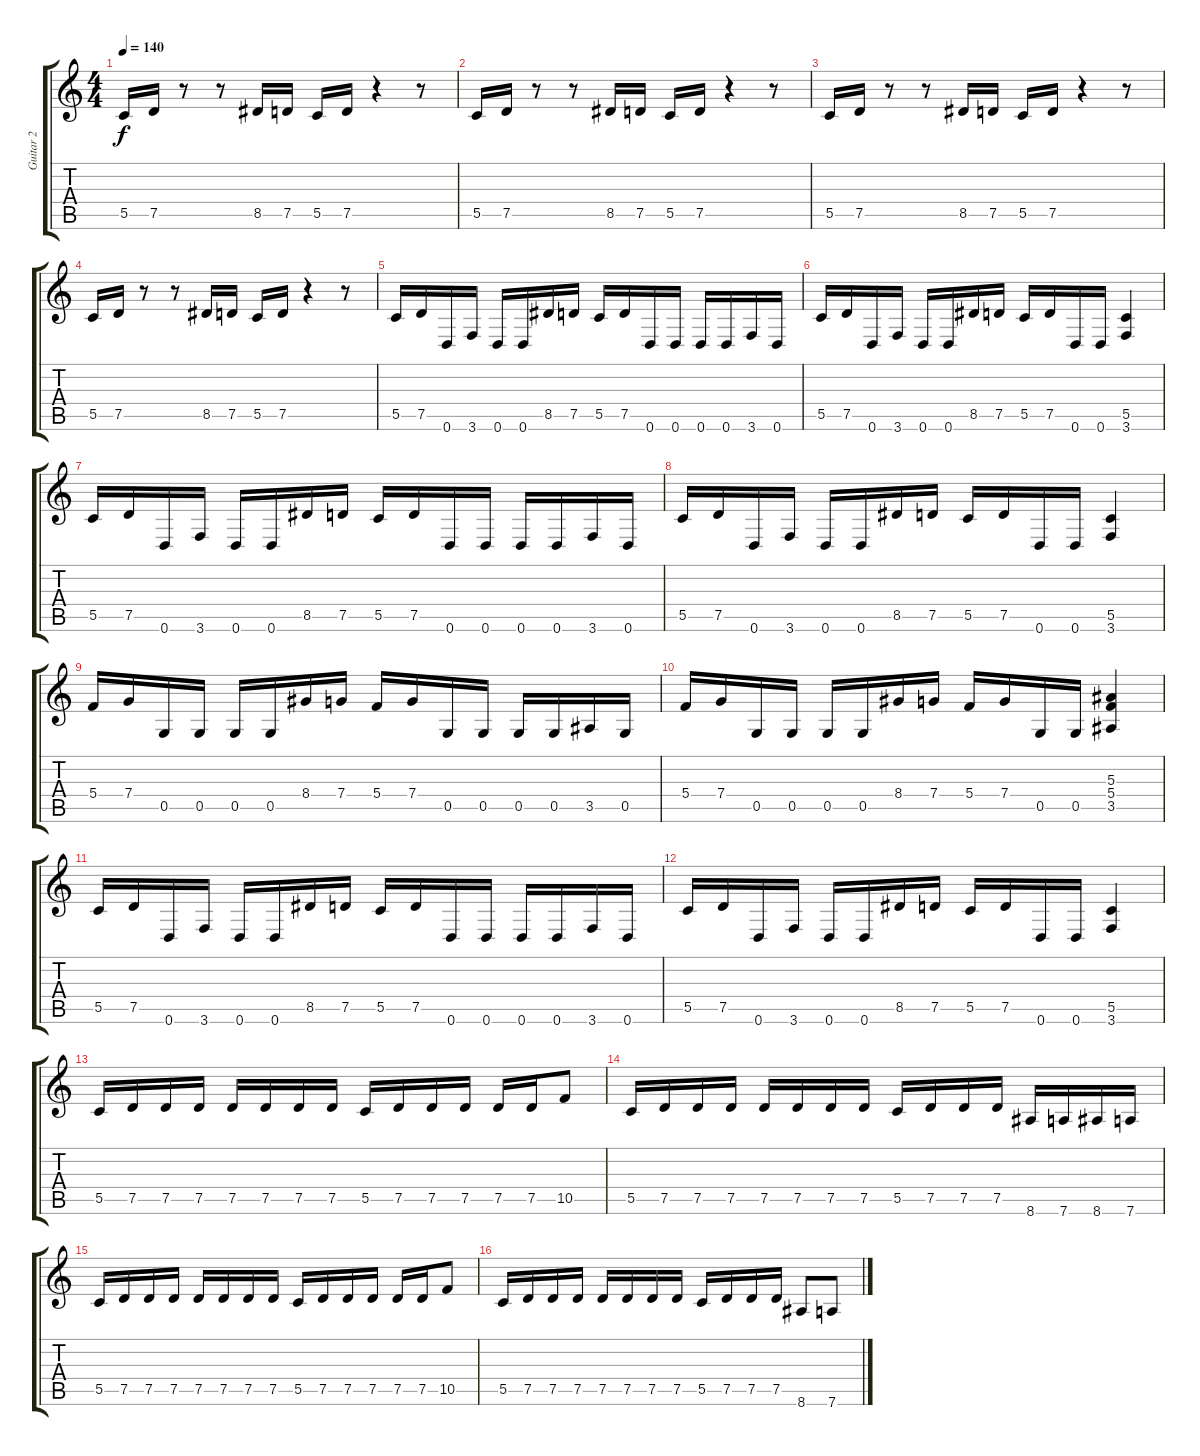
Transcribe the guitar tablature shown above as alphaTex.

\track ("Guitar 2" "Guitar 2") {instrument distortionguitar}
\staff {score tabs}
\tuning (D4 A3 F3 C3 G2 D2) {hide}
\ts (4 4)
\tempo 140
\clef g2
\ks c
5.5.16{dy f instrument distortionguitar} 7.5.16 r.8 r.8 8.5.16 7.5.16 5.5.16 7.5.16 r.4 r.8 |
5.5.16 7.5.16 r.8 r.8 8.5.16 7.5.16 5.5.16 7.5.16 r.4 r.8 |
5.5.16 7.5.16 r.8 r.8 8.5.16 7.5.16 5.5.16 7.5.16 r.4 r.8 |
5.5.16 7.5.16 r.8 r.8 8.5.16 7.5.16 5.5.16 7.5.16 r.4 r.8 |
5.5.16 7.5.16 0.6.16 3.6.16 0.6.16 0.6.16 8.5.16 7.5.16 5.5.16 7.5.16 0.6.16 0.6.16 0.6.16 0.6.16 3.6.16 0.6.16 |
5.5.16 7.5.16 0.6.16 3.6.16 0.6.16 0.6.16 8.5.16 7.5.16 5.5.16 7.5.16 0.6.16 0.6.16 (5.5 3.6).4 |
5.5.16 7.5.16 0.6.16 3.6.16 0.6.16 0.6.16 8.5.16 7.5.16 5.5.16 7.5.16 0.6.16 0.6.16 0.6.16 0.6.16 3.6.16 0.6.16 |
5.5.16 7.5.16 0.6.16 3.6.16 0.6.16 0.6.16 8.5.16 7.5.16 5.5.16 7.5.16 0.6.16 0.6.16 (5.5 3.6).4 |
5.4.16 7.4.16 0.5.16 0.5.16 0.5.16 0.5.16 8.4.16 7.4.16 5.4.16 7.4.16 0.5.16 0.5.16 0.5.16 0.5.16 3.5.16 0.5.16 |
5.4.16 7.4.16 0.5.16 0.5.16 0.5.16 0.5.16 8.4.16 7.4.16 5.4.16 7.4.16 0.5.16 0.5.16 (5.3 5.4 3.5).4 |
5.5.16 7.5.16 0.6.16 3.6.16 0.6.16 0.6.16 8.5.16 7.5.16 5.5.16 7.5.16 0.6.16 0.6.16 0.6.16 0.6.16 3.6.16 0.6.16 |
5.5.16 7.5.16 0.6.16 3.6.16 0.6.16 0.6.16 8.5.16 7.5.16 5.5.16 7.5.16 0.6.16 0.6.16 (5.5 3.6).4 |
5.5.16 7.5.16 7.5.16 7.5.16 7.5.16 7.5.16 7.5.16 7.5.16 5.5.16 7.5.16 7.5.16 7.5.16 7.5.16 7.5.16 10.5.8 |
5.5.16 7.5.16 7.5.16 7.5.16 7.5.16 7.5.16 7.5.16 7.5.16 5.5.16 7.5.16 7.5.16 7.5.16 8.6.16 7.6.16 8.6.16 7.6.16 |
5.5.16 7.5.16 7.5.16 7.5.16 7.5.16 7.5.16 7.5.16 7.5.16 5.5.16 7.5.16 7.5.16 7.5.16 7.5.16 7.5.16 10.5.8 |
5.5.16 7.5.16 7.5.16 7.5.16 7.5.16 7.5.16 7.5.16 7.5.16 5.5.16 7.5.16 7.5.16 7.5.16 8.6.8 7.6.8
